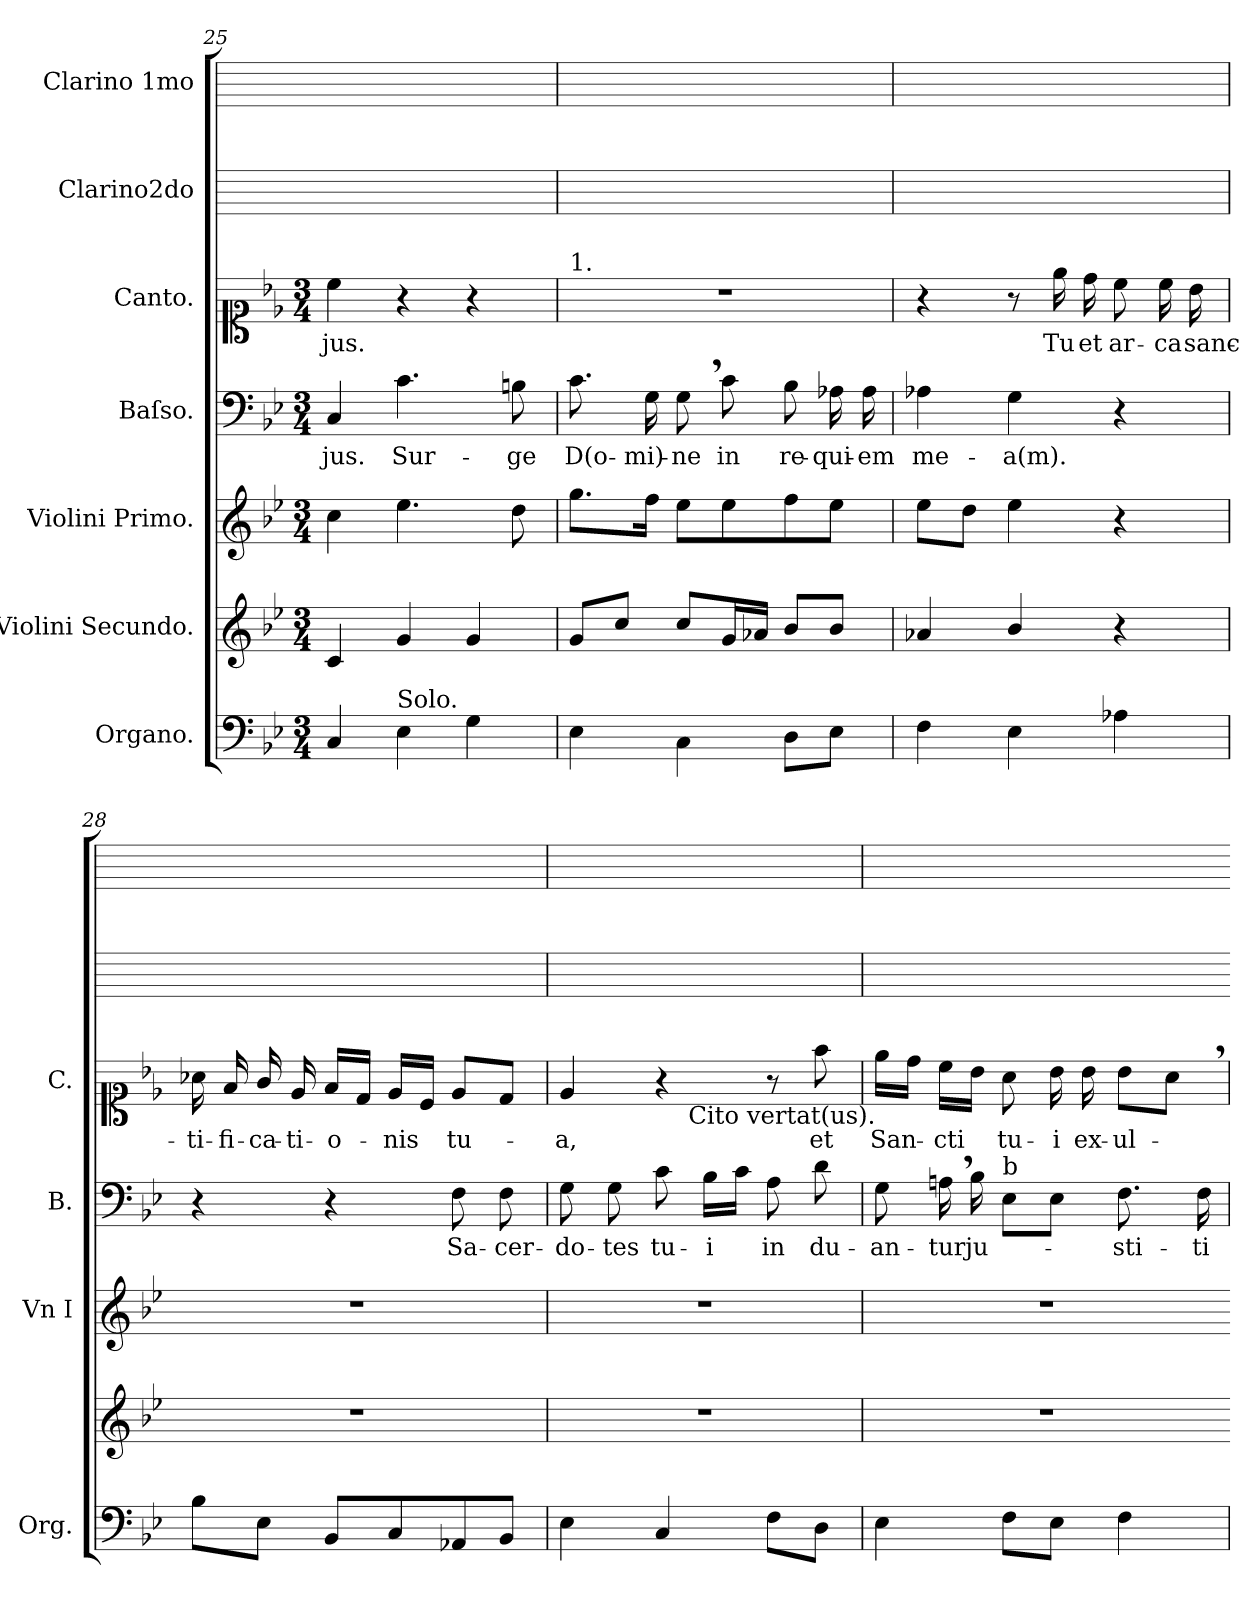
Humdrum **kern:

**kern	**kern	**kern	**kern	**text	**kern	**text	**kern	**kern
*part7	*part6	*part5	*part4	*part4	*part3	*part3	*part2	*part1
*staff7	*staff6	*staff5	*staff4	*staff4	*staff3	*staff3	*staff2	*staff1
*I"Organo.	*I"Violini Secundo.	*I"Violini Primo.	*I"Baſso.	*	*I"Canto.	*	*I"Clarino2do	*I"Clarino 1mo
*I'Org.	*	*I'Vn I	*I'B.	*	*I'C.	*	*	*
*clefF4	*clefG2	*clefG2	*clefF4	*	*clefC1	*	*	*
*k[b-e-]	*k[b-e-]	*k[b-e-]	*k[b-e-]	*	*k[b-e-]	*	*	*
*B-:	*B-:	*B-:	*B-:	*	*B-:	*	*	*
*M3/4	*M3/4	*M3/4	*M3/4	*	*M3/4	*	*	*
=25	=25	=25	=25	=25	=25	=25	=25	=25
4C/	4c/	4cc\	4C/	-jus.	4cc\	-jus.	2.ryy	2.ryy
!LO:TX:a:t=Solo.	!	!	!	!	!	!	!	!
4E-\	4g/	4.ee-\	4.c\	Sur-	4r	.	.	.
4G\	4g/	.	.	.	4r	.	.	.
.	.	8dd\	8Bn\	-ge	.	.	.	.
=26	=26	=26	=26	=26	=26	=26	=26	=26
!	!	!	!	!	!LO:TX:a:t=1.	!	!	!
4E-\	8g/L	8.gg\L	8.c\	D(o-	2.r	.	2.ryy	2.ryy
.	8cc/J	.	.	.	.	.	.	.
.	.	16ff\Jk	16G\	-mi)-	.	.	.	.
4C\	8cc/L	8ee-\L	8G,<\	-ne	.	.	.	.
.	16g/L	8ee-\	8c\	in	.	.	.	.
.	16a-X/JJ	.	.	.	.	.	.	.
8D\L	8b-/L	8ff\	8B-\	re-	.	.	.	.
8E-\J	8b-/J	8ee-\J	16A-X\	-qui-	.	.	.	.
.	.	.	16A-\	-em	.	.	.	.
=27	=27	=27	=27	=27	=27	=27	=27	=27
4F\	4a-X/	8ee-\L	4A-X\	me-	4r	.	2.ryy	2.ryy
.	.	8dd\J	.	.	.	.	.	.
4E-\	4b-/	4ee-\	4G\	-a(m).	8r	.	.	.
.	.	.	.	.	16ee-\	Tu	.	.
.	.	.	.	.	16dd\	et	.	.
4A-X\	4r	4r	4r	.	8cc\	ar-	.	.
.	.	.	.	.	16cc\	-ca	.	.
.	.	.	.	.	16b-\	sanc-	.	.
=28	=28	=28	=28	=28	=28	=28	=28	=28
8B-\L	2.r	2.r	4r	.	16a-X\	-ti-	2.ryy	2.ryy
.	.	.	.	.	16f/	-fi-	.	.
8E-\J	.	.	.	.	16g/	-ca-	.	.
.	.	.	.	.	16e-/	-ti-	.	.
8BB-/L	.	.	4r	.	16f/LL	-o-	.	.
.	.	.	.	.	16d/JJ	.	.	.
8C/	.	.	.	.	16e-/LL	-nis	.	.
.	.	.	.	.	16c/JJ	.	.	.
8AA-X/	.	.	8F\	Sa-	8e-/L	tu-	.	.
8BB-/J	.	.	8F\	-cer-	8d/J	.	.	.
=29	=29	=29	=29	=29	=29	=29	=29	=29
4E-\	2.r	2.r	8G\	-do-	4e-/	-a,	2.ryy	2.ryy
.	.	.	8G\	-tes	.	.	.	.
4C/	.	.	8c\	tu-	4r	.	.	.
.	.	.	16B-\LL	-i	.	.	.	.
.	.	.	16c\JJ	.	.	.	.	.
8F\L	.	.	8A\	in	8r	.	.	.
8D\J	.	.	8d\	du-	8ff\	et	.	.
=30	=30	=30	=30	=30	=30	=30	=30	=30
4E-\	2.r	2.r	8G\	-an-	16ee-\LL	San-	2.ryy	2.ryy
.	.	.	.	.	16dd\JJ	.	.	.
.	.	.	16An,\	-tur	16cc\LL	-cti	.	.
.	.	.	16B-\	ju-	16b-\JJ	.	.	.
!	!	!	!LO:TX:a:t=b	!	!	!	!	!
8F\L	.	.	8E-\L	.	8a\	tu-	.	.
8E-\J	.	.	8E-\J	.	16b-\	-i	.	.
.	.	.	.	.	16b-\	ex-	.	.
4F\	.	.	8.F\	-sti-	8b-\L	-ul-	.	.
.	.	.	.	.	8a,<\J	.	.	.
.	.	.	16F\	-ti-	.	.	.	.
!	!	!	!	!	!LO:TX:b:rj:t=Cito vertat(us).	!	!	!
=	=||	=	=	=	=	=	=	=
*-	*-	*-	*-	*-	*-	*-	*-	*-
